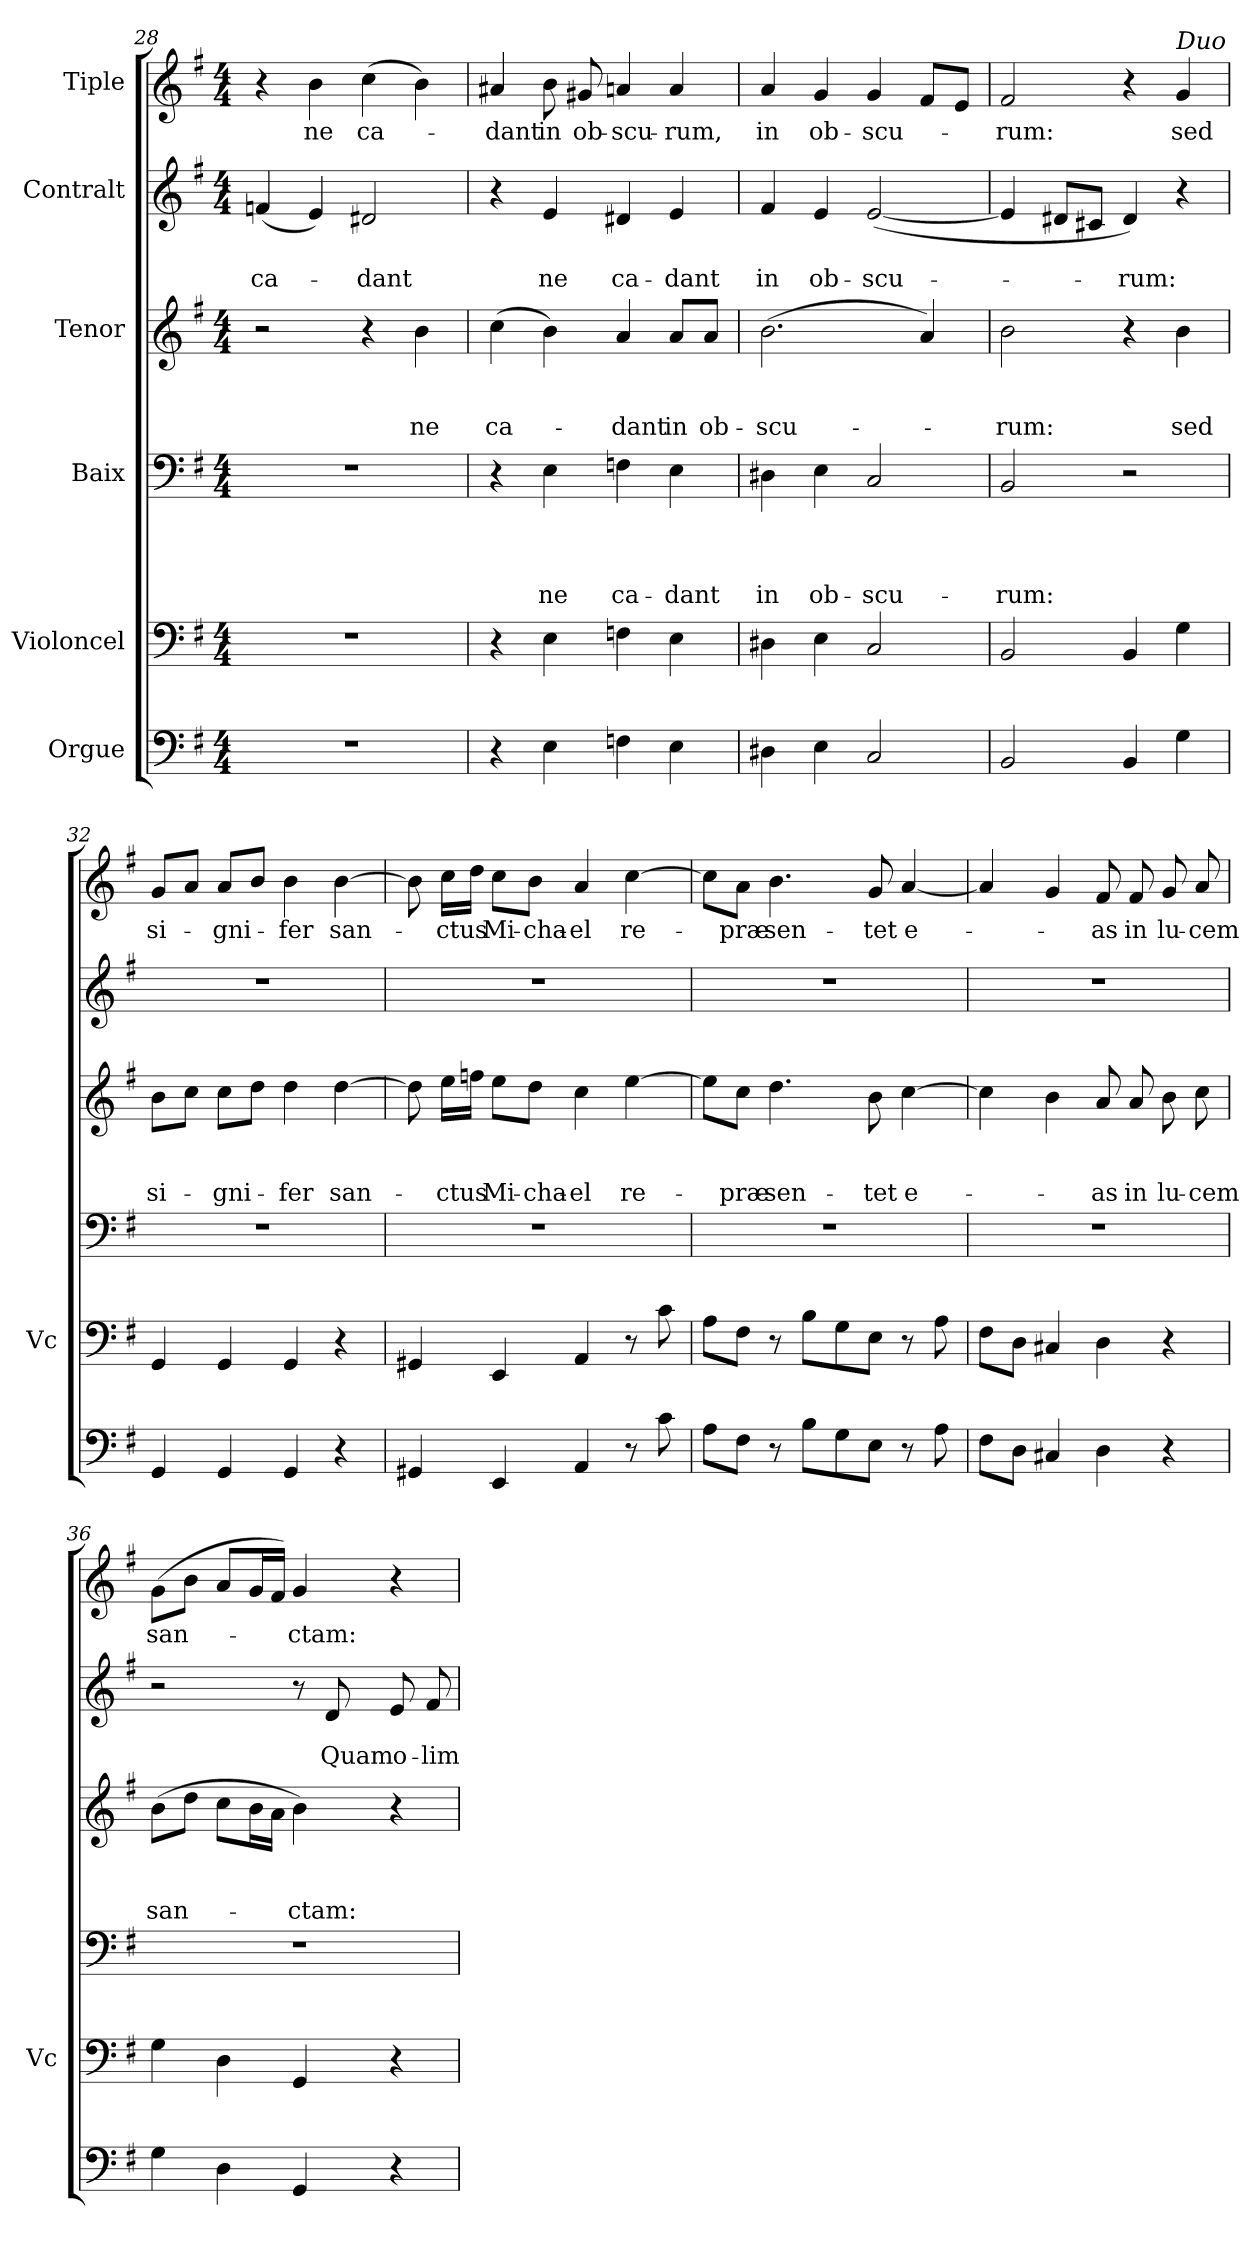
**kern	**kern	**kern	**text	**text	**text	**text	**kern	**text	**text	**text	**kern	**text	**text	**kern	**text
*part6	*part5	*part4	*part4	*part4	*part4	*part4	*part3	*part3	*part3	*part3	*part2	*part2	*part2	*part1	*part1
*staff6	*staff5	*staff4	*staff4	*staff4	*staff4	*staff4	*staff3	*staff3	*staff3	*staff3	*staff2	*staff2	*staff2	*staff1	*staff1
*I"Orgue	*I"Violoncel	*I"Baix	*	*	*	*	*I"Tenor	*	*	*	*I"Contralt	*	*	*I"Tiple	*
*	*I'Vc	*	*	*	*	*	*	*	*	*	*	*	*	*	*
*clefF4	*clefF4	*clefF4	*	*	*	*	*clefG2	*	*	*	*clefG2	*	*	*clefG2	*
*k[f#]	*k[f#]	*k[f#]	*	*	*	*	*k[f#]	*	*	*	*k[f#]	*	*	*k[f#]	*
*G:	*G:	*G:	*	*	*	*	*G:	*	*	*	*G:	*	*	*G:	*
*M4/4	*M4/4	*M4/4	*	*	*	*	*M4/4	*	*	*	*M4/4	*	*	*M4/4	*
=28	=28	=28	=28	=28	=28	=28	=28	=28	=28	=28	=28	=28	=28	=28	=28
!	!	!	!	!	!	!	!	!	!	!	!	!	!LO:LY:b	!	!
1r	1r	1r	.	.	.	.	2r	.	.	.	(<4fn/	.	ca-	4r	.
!	!	!	!	!	!	!	!	!	!	!	!	!	!	!	!LO:LY:b
.	.	.	.	.	.	.	.	.	.	.	4e/)	.	.	4b\	ne
!	!	!	!	!	!	!	!	!	!	!	!	!	!LO:LY:b	!	!LO:LY:b
.	.	.	.	.	.	.	4r	.	.	.	2d#X/	.	-dant	(>4cc\	ca-
!	!	!	!	!	!	!	!	!	!	!LO:LY:b	!	!	!	!	!
.	.	.	.	.	.	.	4b\	.	.	ne	.	.	.	4b\)	.
=29	=29	=29	=29	=29	=29	=29	=29	=29	=29	=29	=29	=29	=29	=29	=29
!	!	!	!	!	!	!	!	!	!	!LO:LY:b	!	!	!	!	!LO:LY:b
4r	4r	4r	.	.	.	.	(>4cc\	.	.	ca-	4r	.	.	4a#X/	-dant
!	!	!	!	!	!	!LO:LY:b	!	!	!	!	!	!	!LO:LY:b	!	!LO:LY:b
4E\	4E\	4E\	.	.	.	ne	4b\)	.	.	.	4e/	.	ne	8b\	in
!	!	!	!	!	!	!	!	!	!	!	!	!	!	!	!LO:LY:b
.	.	.	.	.	.	.	.	.	.	.	.	.	.	8g#X/	ob-
!	!	!	!	!	!	!LO:LY:b	!	!	!	!LO:LY:b	!	!	!LO:LY:b	!	!LO:LY:b
4Fn\	4Fn\	4Fn\	.	.	.	ca-	4a/	.	.	-dant	4d#X/	.	ca-	4an/	-scu-
!	!	!	!	!	!	!LO:LY:b	!	!	!	!LO:LY:b	!	!	!LO:LY:b	!	!LO:LY:b
4E\	4E\	4E\	.	.	.	-dant	8a/L	.	.	in	4e/	.	-dant	4a/	-rum,
!	!	!	!	!	!	!	!	!	!	!LO:LY:b	!	!	!	!	!
.	.	.	.	.	.	.	8a/J	.	.	ob-	.	.	.	.	.
=30	=30	=30	=30	=30	=30	=30	=30	=30	=30	=30	=30	=30	=30	=30	=30
!	!	!	!	!	!	!LO:LY:b	!	!	!	!LO:LY:b	!	!	!LO:LY:b	!	!LO:LY:b
4D#X\	4D#X\	4D#X\	.	.	.	in	(>2.b\	.	.	-scu-	4f#/	.	in	4a/	in
!	!	!	!	!	!	!LO:LY:b	!	!	!	!	!	!	!LO:LY:b	!	!LO:LY:b
4E\	4E\	4E\	.	.	.	ob-	.	.	.	.	4e/	.	ob-	4g/	ob-
!	!	!	!	!	!	!LO:LY:b	!	!	!	!	!	!	!LO:LY:b	!	!LO:LY:b
2C/	2C/	2C/	.	.	.	-scu-	.	.	.	.	(>[<2e/	.	-scu-	4g/	-scu-
.	.	.	.	.	.	.	4a/)	.	.	.	.	.	.	8f#/L	.
.	.	.	.	.	.	.	.	.	.	.	.	.	.	8e/J	.
=31	=31	=31	=31	=31	=31	=31	=31	=31	=31	=31	=31	=31	=31	=31	=31
!	!	!	!	!	!	!LO:LY:b	!	!	!	!LO:LY:b	!	!	!	!	!LO:LY:b
2BB/	2BB/	2BB/	.	.	.	-rum:	2b\	.	.	-rum:	4e/]	.	.	2f#/	-rum:
.	.	.	.	.	.	.	.	.	.	.	8d#X/L	.	.	.	.
.	.	.	.	.	.	.	.	.	.	.	8c#X/J	.	.	.	.
!	!	!	!	!	!	!	!	!	!	!	!	!	!LO:LY:b	!	!
4BB/	4BB/	2r	.	.	.	.	4r	.	.	.	4d#/)	.	-rum:	4r	.
!	!	!	!	!	!	!	!	!	!	!	!	!	!	!LO:TX:a:i:t=Duo	!
!	!	!	!	!	!	!	!	!	!	!LO:LY:b	!	!	!	!	!LO:LY:b
4G\	4G\	.	.	.	.	.	4b\	.	.	sed	4r	.	.	4g/	sed
!!LO:LB:g=z
=32	=32	=32	=32	=32	=32	=32	=32	=32	=32	=32	=32	=32	=32	=32	=32
!	!	!	!	!	!	!	!	!	!	!LO:LY:b	!	!	!	!	!LO:LY:b
4GG/	4GG/	1r	.	.	.	.	8b\L	.	.	si-	1r	.	.	8g/L	si-
.	.	.	.	.	.	.	8cc\J	.	.	.	.	.	.	8a/J	.
!	!	!	!	!	!	!	!	!	!	!LO:LY:b	!	!	!	!	!LO:LY:b
4GG/	4GG/	.	.	.	.	.	8cc\L	.	.	-gni-	.	.	.	8a/L	-gni-
.	.	.	.	.	.	.	8dd\J	.	.	.	.	.	.	8b/J	.
!	!	!	!	!	!	!	!	!	!	!LO:LY:b	!	!	!	!	!LO:LY:b
4GG/	4GG/	.	.	.	.	.	4dd\	.	.	-fer	.	.	.	4b\	-fer
!	!	!	!	!	!	!	!	!	!	!LO:LY:b	!	!	!	!	!LO:LY:b
4r	4r	.	.	.	.	.	[>4dd\	.	.	san-	.	.	.	[>4b\	san-
=33	=33	=33	=33	=33	=33	=33	=33	=33	=33	=33	=33	=33	=33	=33	=33
4GG#X/	4GG#X/	1r	.	.	.	.	8dd\]	.	.	.	1r	.	.	8b\]	.
!	!	!	!	!	!	!	!	!	!	!LO:LY:b	!	!	!	!	!LO:LY:b
.	.	.	.	.	.	.	16ee\LL	.	.	-ctus	.	.	.	16cc\LL	-ctus
.	.	.	.	.	.	.	16ffn\JJ	.	.	.	.	.	.	16dd\JJ	.
!	!	!	!	!	!	!	!	!	!	!LO:LY:b	!	!	!	!	!LO:LY:b
4EE/	4EE/	.	.	.	.	.	8ee\L	.	.	Mi-	.	.	.	8cc\L	Mi-
!	!	!	!	!	!	!	!	!	!	!LO:LY:b	!	!	!	!	!LO:LY:b
.	.	.	.	.	.	.	8dd\J	.	.	-cha-	.	.	.	8b\J	-cha-
!	!	!	!	!	!	!	!	!	!	!LO:LY:b	!	!	!	!	!LO:LY:b
4AA/	4AA/	.	.	.	.	.	4cc\	.	.	-el	.	.	.	4a/	-el
!	!	!	!	!	!	!	!	!	!	!LO:LY:b	!	!	!	!	!LO:LY:b
8r	8r	.	.	.	.	.	[>4ee\	.	.	re-	.	.	.	[>4cc\	re-
8c\	8c\	.	.	.	.	.	.	.	.	.	.	.	.	.	.
=34	=34	=34	=34	=34	=34	=34	=34	=34	=34	=34	=34	=34	=34	=34	=34
8A\L	8A\L	1r	.	.	.	.	8ee\L]	.	.	.	1r	.	.	8cc\L]	.
!	!	!	!	!	!	!	!	!	!	!LO:LY:b	!	!	!	!	!LO:LY:b
8F#\J	8F#\J	.	.	.	.	.	8cc\J	.	.	-præ-	.	.	.	8a\J	-præ-
!	!	!	!	!	!	!	!	!	!	!LO:LY:b	!	!	!	!	!LO:LY:b
8r	8r	.	.	.	.	.	4.dd\	.	.	-sen-	.	.	.	4.b\	-sen-
8B\L	8B\L	.	.	.	.	.	.	.	.	.	.	.	.	.	.
8G\	8G\	.	.	.	.	.	.	.	.	.	.	.	.	.	.
!	!	!	!	!	!	!	!	!	!	!LO:LY:b	!	!	!	!	!LO:LY:b
8E\J	8E\J	.	.	.	.	.	8b\	.	.	-tet	.	.	.	8g/	-tet
!	!	!	!	!	!	!	!	!	!	!LO:LY:b	!	!	!	!	!LO:LY:b
8r	8r	.	.	.	.	.	[>4cc\	.	.	e-	.	.	.	[<4a/	e-
8A\	8A\	.	.	.	.	.	.	.	.	.	.	.	.	.	.
=35	=35	=35	=35	=35	=35	=35	=35	=35	=35	=35	=35	=35	=35	=35	=35
8F#\L	8F#\L	1r	.	.	.	.	4cc\]	.	.	.	1r	.	.	4a/]	.
8D\J	8D\J	.	.	.	.	.	.	.	.	.	.	.	.	.	.
4C#X/	4C#X/	.	.	.	.	.	4b\	.	.	.	.	.	.	4g/	.
!	!	!	!	!	!	!	!	!	!	!LO:LY:b	!	!	!	!	!LO:LY:b
4D\	4D\	.	.	.	.	.	8a/	.	.	-as	.	.	.	8f#/	-as
!	!	!	!	!	!	!	!	!	!	!LO:LY:b	!	!	!	!	!LO:LY:b
.	.	.	.	.	.	.	8a/	.	.	in	.	.	.	8f#/	in
!	!	!	!	!	!	!	!	!	!	!LO:LY:b	!	!	!	!	!LO:LY:b
4r	4r	.	.	.	.	.	8b\	.	.	lu-	.	.	.	8g/	lu-
!	!	!	!	!	!	!	!	!	!	!LO:LY:b	!	!	!	!	!LO:LY:b
.	.	.	.	.	.	.	8cc\	.	.	-cem	.	.	.	8a/	-cem
!!LO:LB:g=z
=36	=36	=36	=36	=36	=36	=36	=36	=36	=36	=36	=36	=36	=36	=36	=36
!	!	!	!	!	!	!	!	!	!	!LO:LY:b	!	!	!	!	!LO:LY:b
4G\	4G\	1r	.	.	.	.	(>8b\L	.	.	san-	2r	.	.	(<8g\L	san-
.	.	.	.	.	.	.	8dd\J	.	.	.	.	.	.	8b\J	.
4D\	4D\	.	.	.	.	.	8cc\L	.	.	.	.	.	.	8a/L	.
.	.	.	.	.	.	.	16b\L	.	.	.	.	.	.	16g/L	.
.	.	.	.	.	.	.	16a\JJ	.	.	.	.	.	.	16f#/JJ)	.
!	!	!	!	!	!	!	!	!	!	!LO:LY:b	!	!	!	!	!LO:LY:b
4GG/	4GG/	.	.	.	.	.	4b\)	.	.	-ctam:	8r	.	.	4g/	-ctam:
!	!	!	!	!	!	!	!	!	!	!	!	!	!LO:LY:b	!	!
.	.	.	.	.	.	.	.	.	.	.	8d/	.	Quam	.	.
!	!	!	!	!	!	!	!	!	!	!	!	!	!LO:LY:b	!	!
4r	4r	.	.	.	.	.	4r	.	.	.	8e/	.	o-	4r	.
!	!	!	!	!	!	!	!	!	!	!	!	!	!LO:LY:b	!	!
.	.	.	.	.	.	.	.	.	.	.	8f#/	.	-lim	.	.
=	=	=	=	=	=	=	=	=	=	=	=	=	=	=	=
*-	*-	*-	*-	*-	*-	*-	*-	*-	*-	*-	*-	*-	*-	*-	*-
